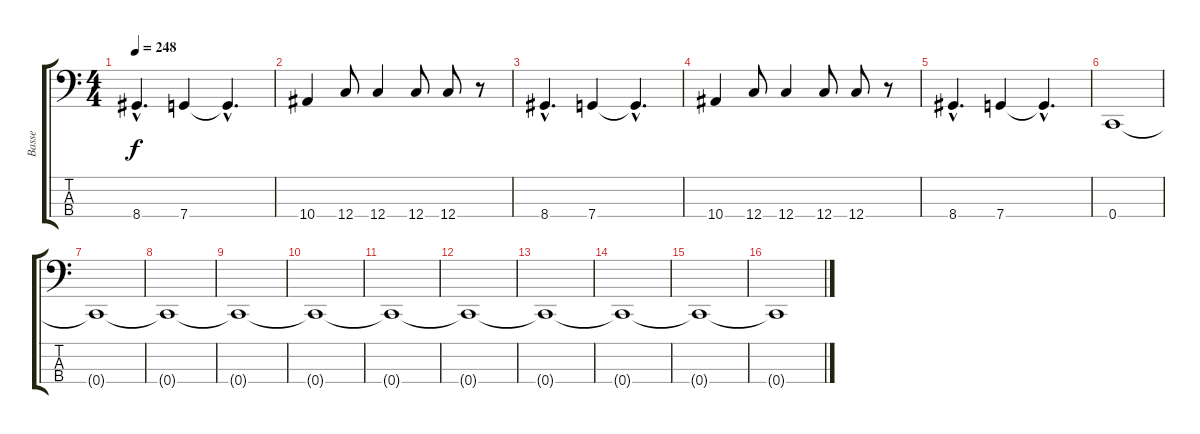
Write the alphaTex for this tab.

\track ("Basse" "Basse") {instrument electricbasspick}
\staff {score tabs}
\tuning (F2 C2 G1 C1) {hide}
\ts (4 4)
\tempo 248
\clef f4
\ks c
8.4{hac}.4{d dy f} 7.4.4 7.4{hac t}.4{d} |
10.4.4 12.4.8 12.4.4 12.4.8 12.4.8 r.8 |
8.4{hac}.4{d} 7.4.4 7.4{hac t}.4{d} |
10.4.4 12.4.8 12.4.4 12.4.8 12.4.8 r.8 |
8.4{hac}.4{d} 7.4.4 7.4{hac t}.4{d} |
0.4.1 |
0.4{t}.1 |
0.4{t}.1 |
0.4{t}.1 |
0.4{t}.1 |
0.4{t}.1 |
0.4{t}.1 |
0.4{t}.1 |
0.4{t}.1{volume 0} |
0.4{t}.1 |
0.4{t}.1
